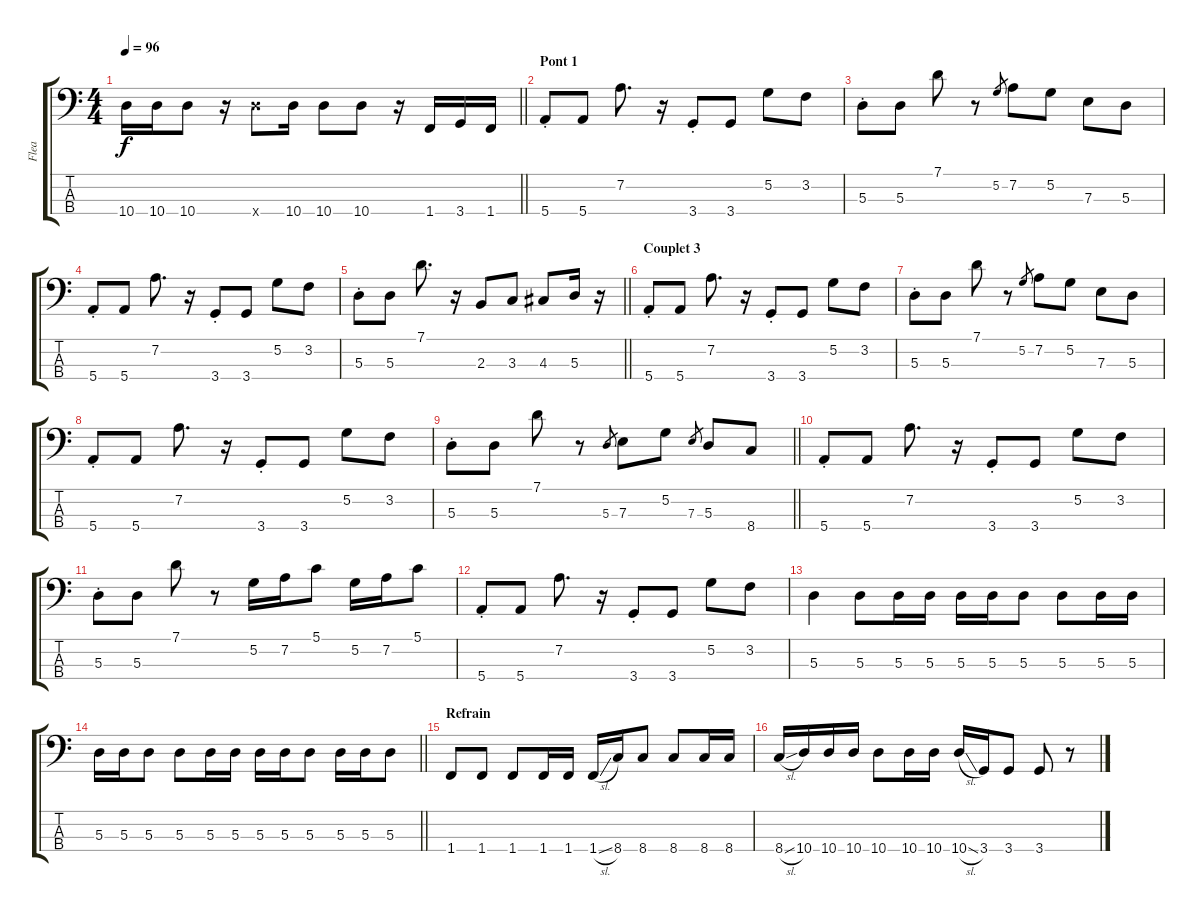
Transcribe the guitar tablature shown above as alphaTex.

\track ("Flea" "Flea") {instrument electricbasspick}
\staff {score tabs}
\tuning (G2 D2 A1 E1) {hide}
\ts (4 4)
\tempo 96
\clef f4
\barLineRight lightlight
\ks c
10.4{t}.16{dy f} 10.4.16 10.4.8 r.16 10.4{x}.8 10.4.16 10.4.8 10.4.8 r.16 1.4.16 3.4.16 1.4.16 |
\section ("" "Pont 1")
5.4{st}.8 5.4.8 7.2.8{d} r.16 3.4{st}.8 3.4.8 5.2.8 3.2.8 |
5.3{st}.8 5.3.8 7.1.8 r.8 5.2.8{gr} 7.2.8 5.2.8 7.3.8 5.3.8 |
5.4{st}.8 5.4.8 7.2.8{d} r.16 3.4{st}.8 3.4.8 5.2.8 3.2.8 |
\barLineRight lightlight
5.3{st}.8 5.3.8 7.1.8{d} r.16 2.3.8 3.3.8 4.3.8 5.3.16 r.16 |
\section ("" "Couplet 3")
5.4{st}.8 5.4.8 7.2.8{d} r.16 3.4{st}.8 3.4.8 5.2.8 3.2.8 |
5.3{st}.8 5.3.8 7.1.8 r.8 5.2.8{gr} 7.2.8 5.2.8 7.3.8 5.3.8 |
5.4{st}.8 5.4.8 7.2.8{d} r.16 3.4{st}.8 3.4.8 5.2.8 3.2.8 |
\barLineRight lightlight
5.3{st}.8 5.3.8 7.1.8 r.8 5.3.8{gr} 7.3.8 5.2.8 7.3.8{gr} 5.3.8 8.4.8 |
5.4{st}.8 5.4.8 7.2.8{d} r.16 3.4{st}.8 3.4.8 5.2.8 3.2.8 |
5.3{st}.8 5.3.8 7.1.8 r.8 5.2.16 7.2.16 5.1.8 5.2.16 7.2.16 5.1.8 |
5.4{st}.8 5.4.8 7.2.8{d} r.16 3.4{st}.8 3.4.8 5.2.8 3.2.8 |
5.3.4 5.3.8 5.3.16 5.3.16 5.3.16 5.3.16 5.3.8 5.3.8 5.3.16 5.3.16 |
\barLineRight lightlight
5.3.16 5.3.16 5.3.8 5.3.8 5.3.16 5.3.16 5.3.16 5.3.16 5.3.8 5.3.16 5.3.16 5.3.8 |
\section ("" "Refrain")
1.4.8 1.4.8 1.4.8 1.4.16 1.4.16 1.4{sl}.16 8.4.16 8.4.8 8.4.8 8.4.16 8.4.16 |
8.4{sl}.16 10.4.16 10.4.16 10.4.16 10.4.8 10.4.16 10.4.16 10.4{sl}.16 3.4.16 3.4.8 3.4.8 r.8
